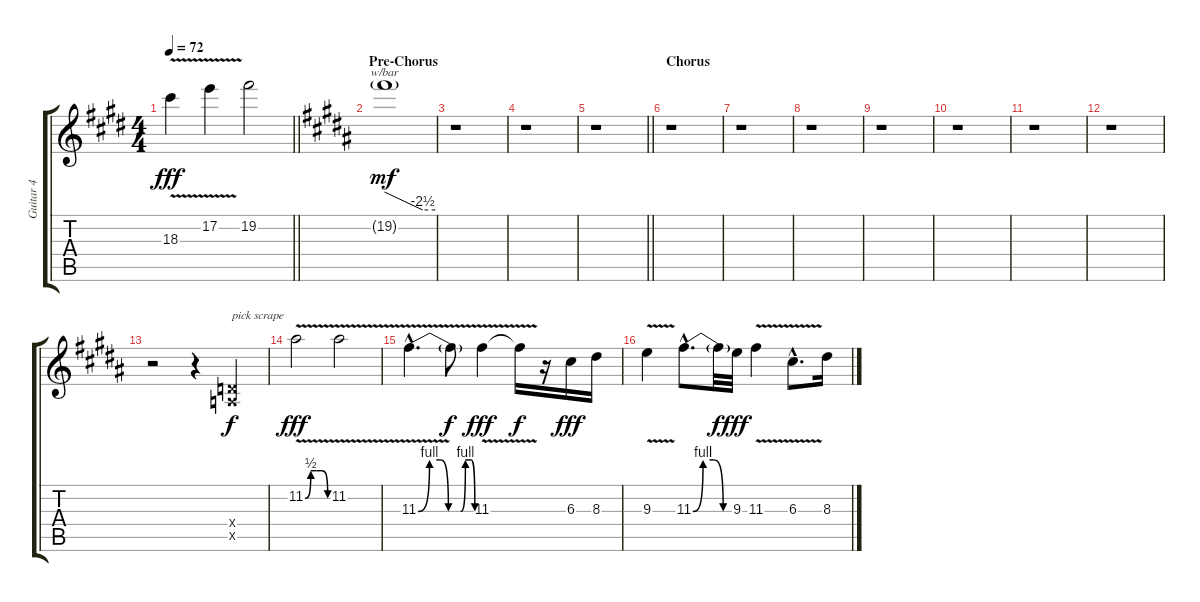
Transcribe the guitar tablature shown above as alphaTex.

\track ("Guitar 4" "Guitar 4") {instrument distortionguitar}
\staff {score tabs}
\tuning (E4 B3 G3 D3 A2 E2) {hide}
\ts (4 4)
\tempo 72
\clef g2
\barLineRight lightlight
\ks e
18.3{v}.4{dy fff} 17.2{v}.4 19.2.2 |
\section ("" "Pre-Chorus")
\ks b
19.2{g}.1{tbe (custom default 0 0 45 -10 60 -10) dy mf} |
r.1 |
r.1 |
\barLineRight lightlight
r.1 |
\section ("" "Chorus")
r.1 |
r.1 |
r.1 |
r.1 |
r.1 |
r.1 |
r.1 |
r.2 r.4 (0.4{x} 0.5{x}).4{txt "pick scrape" dy f} |
11.2{be (custom 0 0 15 2 30 2 45 2 60 0) v}.2{dy fff} 11.2{v}.2 |
11.3{be (custom 0 0 12 4 23 4 32 0 45 0 50 4 56 4 60 0) v hac}.4{d} 11.3{t}.8{dy f} 11.3{v}.4{dy fff} 11.3{t}.16{dy f} r.16 6.3.16{dy fff} 8.3.16 |
9.3{v}.4 11.3{be (custom 0 0 15 4 30 4 45 0 60 0) hac}.8{d} 11.3{t}.32{dy f} 9.3.32{dy fff} 11.3{v}.4 6.3{v hac}.8{d} 8.3.16
